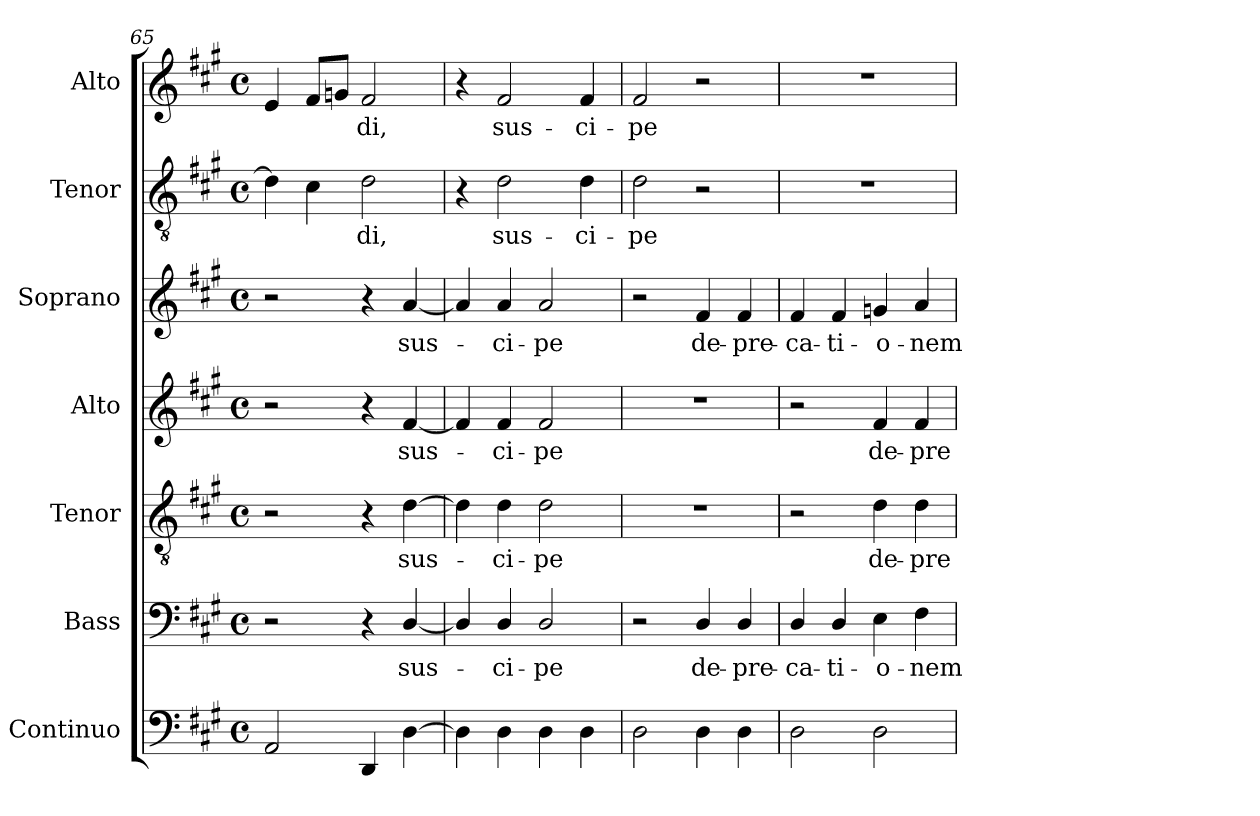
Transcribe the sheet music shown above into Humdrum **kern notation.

**kern	**kern	**text	**kern	**text	**kern	**text	**kern	**text	**kern	**text	**kern	**text
*part7	*part6	*part6	*part5	*part5	*part4	*part4	*part3	*part3	*part2	*part2	*part1	*part1
*staff7	*staff6	*staff6	*staff5	*staff5	*staff4	*staff4	*staff3	*staff3	*staff2	*staff2	*staff1	*staff1
*I"Continuo	*I"Bass	*	*I"Tenor	*	*I"Alto	*	*I"Soprano	*	*I"Tenor	*	*I"Alto	*
*I'Cont.	*I'B.	*	*I'T.	*	*I'A.	*	*I'S.	*	*I'T.	*	*I'A.	*
*clefF4	*clefF4	*	*clefGv2	*	*clefG2	*	*clefG2	*	*clefGv2	*	*clefG2	*
*	*	*	*ITrd7c12	*	*	*	*	*	*ITrd7c12	*	*	*
*k[f#c#g#]	*k[f#c#g#]	*	*k[f#c#g#]	*	*k[f#c#g#]	*	*k[f#c#g#]	*	*k[f#c#g#]	*	*k[f#c#g#]	*
*A:	*A:	*	*A:	*	*A:	*	*A:	*	*A:	*	*A:	*
*M4/4	*M4/4	*	*M4/4	*	*M4/4	*	*M4/4	*	*M4/4	*	*M4/4	*
*met(c)	*met(c)	*	*met(c)	*	*met(c)	*	*met(c)	*	*met(c)	*	*met(c)	*
=65	=65	=65	=65	=65	=65	=65	=65	=65	=65	=65	=65	=65
2AAi/	2r	.	2r	.	2r	.	2r	.	4Di\]	.	4ei/	.
.	.	.	.	.	.	.	.	.	4C#i\	.	8f#i/L	.
.	.	.	.	.	.	.	.	.	.	.	8gni/J	.
!	!	!	!	!	!	!	!	!	!	!LO:LY:b:color=#000000	!	!
!	!	!	!	!	!	!	!	!	!	!	!	!LO:LY:b:color=#000000
4DDi/	4r	.	4r	.	4r	.	4r	.	2Di\	-di,	2f#i/	-di,
!	!	!LO:LY:b:color=#000000	!	!	!	!	!	!	!	!	!	!
!	!	!	!	!LO:LY:b:color=#000000	!	!	!	!	!	!	!	!
!	!	!	!	!	!	!LO:LY:b:color=#000000	!	!	!	!	!	!
!	!	!	!	!	!	!	!	!LO:LY:b:color=#000000	!	!	!	!
[4Di\	[4Di/	sus-	[4Di\	sus-	[4f#i/	sus-	[4ai/	sus-	.	.	.	.
=66	=66	=66	=66	=66	=66	=66	=66	=66	=66	=66	=66	=66
4Di\]	4Di/]	.	4Di\]	.	4f#i/]	.	4ai/]	.	4r	.	4r	.
!	!	!LO:LY:b:color=#000000	!	!	!	!	!	!	!	!	!	!
!	!	!	!	!LO:LY:b:color=#000000	!	!	!	!	!	!	!	!
!	!	!	!	!	!	!LO:LY:b:color=#000000	!	!	!	!	!	!
!	!	!	!	!	!	!	!	!LO:LY:b:color=#000000	!	!	!	!
!	!	!	!	!	!	!	!	!	!	!LO:LY:b:color=#000000	!	!
!	!	!	!	!	!	!	!	!	!	!	!	!LO:LY:b:color=#000000
4Di\	4Di/	-ci-	4Di\	-ci-	4f#i/	-ci-	4ai/	-ci-	2Di\	sus-	2f#i/	sus-
!	!	!LO:LY:b:color=#000000	!	!	!	!	!	!	!	!	!	!
!	!	!	!	!LO:LY:b:color=#000000	!	!	!	!	!	!	!	!
!	!	!	!	!	!	!LO:LY:b:color=#000000	!	!	!	!	!	!
!	!	!	!	!	!	!	!	!LO:LY:b:color=#000000	!	!	!	!
4Di\	2Di/	-pe	2Di\	-pe	2f#i/	-pe	2ai/	-pe	.	.	.	.
!	!	!	!	!	!	!	!	!	!	!LO:LY:b:color=#000000	!	!
!	!	!	!	!	!	!	!	!	!	!	!	!LO:LY:b:color=#000000
4Di\	.	.	.	.	.	.	.	.	4Di\	-ci-	4f#i/	-ci-
=67	=67	=67	=67	=67	=67	=67	=67	=67	=67	=67	=67	=67
!	!	!	!	!	!	!	!	!	!	!LO:LY:b:color=#000000	!	!
!	!	!	!	!	!	!	!	!	!	!	!	!LO:LY:b:color=#000000
2Di\	2r	.	1r	.	1r	.	2r	.	2Di\	-pe	2f#i/	-pe
!	!	!LO:LY:b:color=#000000	!	!	!	!	!	!	!	!	!	!
!	!	!	!	!	!	!	!	!LO:LY:b:color=#000000	!	!	!	!
4Di\	4Di/	de-	.	.	.	.	4f#i/	de-	2r	.	2r	.
!	!	!LO:LY:b:color=#000000	!	!	!	!	!	!	!	!	!	!
!	!	!	!	!	!	!	!	!LO:LY:b:color=#000000	!	!	!	!
4Di\	4Di/	-pre-	.	.	.	.	4f#i/	-pre-	.	.	.	.
=68	=68	=68	=68	=68	=68	=68	=68	=68	=68	=68	=68	=68
!	!	!LO:LY:b:color=#000000	!	!	!	!	!	!	!	!	!	!
!	!	!	!	!	!	!	!	!LO:LY:b:color=#000000	!	!	!	!
2Di\	4Di/	-ca-	2r	.	2r	.	4f#i/	-ca-	1r	.	1r	.
!	!	!LO:LY:b:color=#000000	!	!	!	!	!	!	!	!	!	!
!	!	!	!	!	!	!	!	!LO:LY:b:color=#000000	!	!	!	!
.	4Di/	-ti-	.	.	.	.	4f#i/	-ti-	.	.	.	.
!	!	!LO:LY:b:color=#000000	!	!	!	!	!	!	!	!	!	!
!	!	!	!	!LO:LY:b:color=#000000	!	!	!	!	!	!	!	!
!	!	!	!	!	!	!LO:LY:b:color=#000000	!	!	!	!	!	!
!	!	!	!	!	!	!	!	!LO:LY:b:color=#000000	!	!	!	!
2Di\	4Ei\	-o-	4Di\	de-	4f#i/	de-	4gni/	-o-	.	.	.	.
!	!	!LO:LY:b:color=#000000	!	!	!	!	!	!	!	!	!	!
!	!	!	!	!LO:LY:b:color=#000000	!	!	!	!	!	!	!	!
!	!	!	!	!	!	!LO:LY:b:color=#000000	!	!	!	!	!	!
!	!	!	!	!	!	!	!	!LO:LY:b:color=#000000	!	!	!	!
.	4F#i\	-nem	4Di\	-pre-	4f#i/	-pre-	4ai/	-nem	.	.	.	.
=	=	=	=	=	=	=	=	=	=	=	=	=
*-	*-	*-	*-	*-	*-	*-	*-	*-	*-	*-	*-	*-
